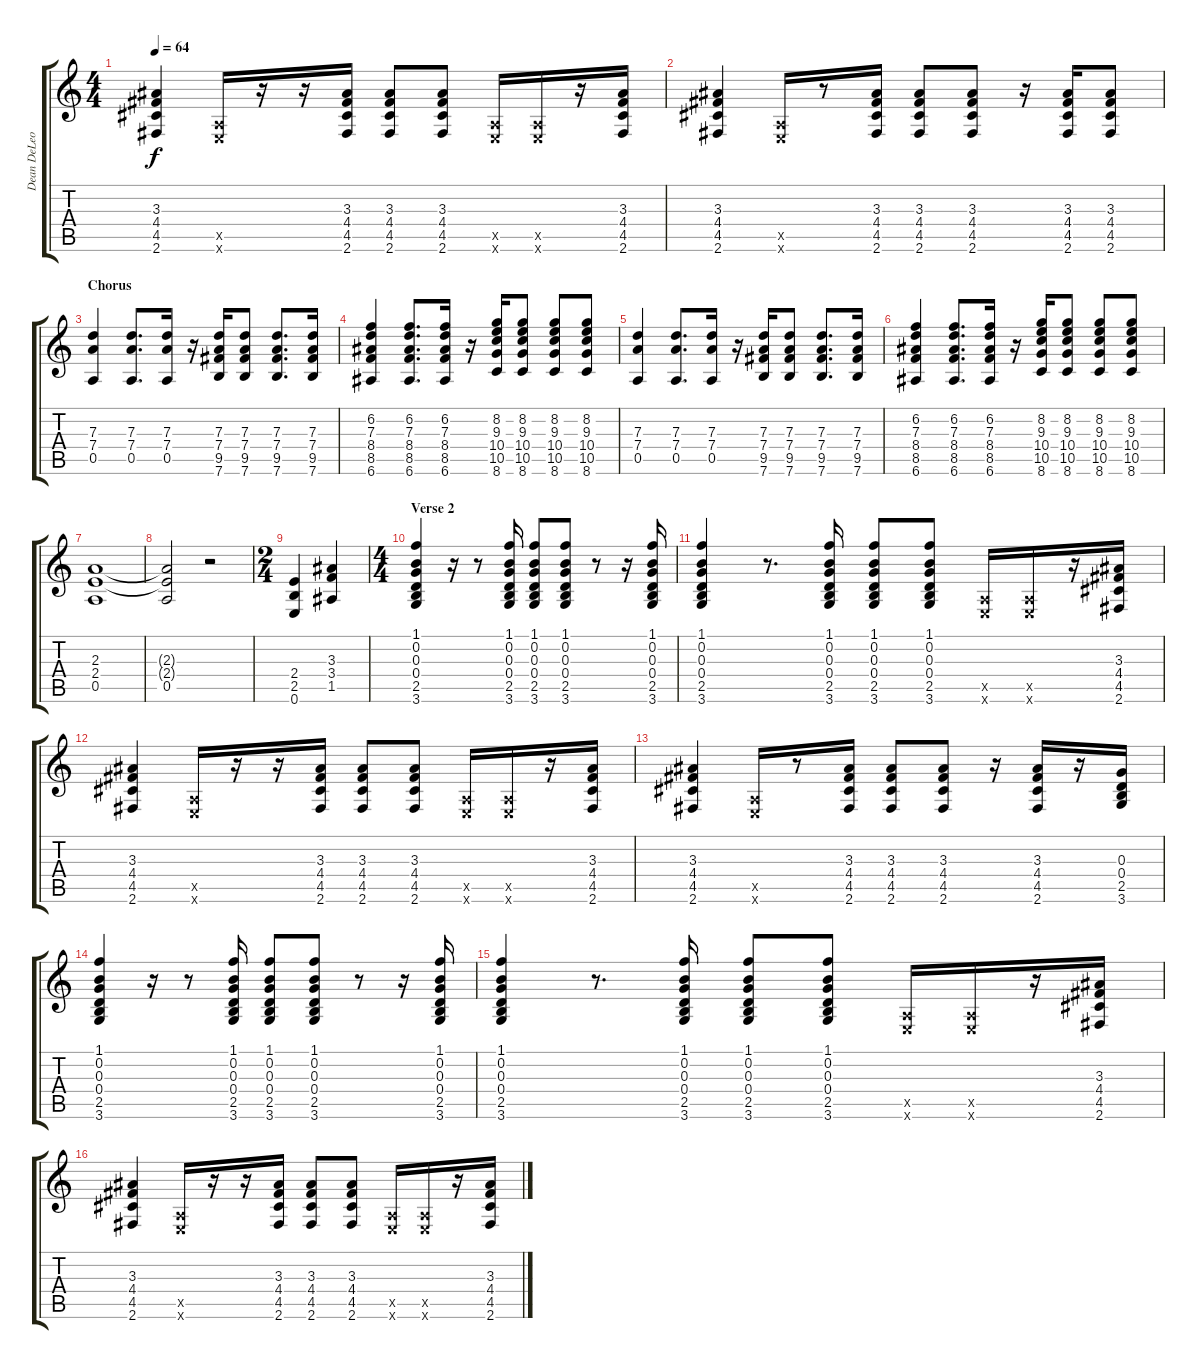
\track ("Dean DeLeo - Rhythm Guitar" "Dean DeLeo") {instrument distortionguitar}
\staff {score tabs}
\tuning (E4 B3 G3 D3 A2 E2) {hide}
\ts (4 4)
\tempo 64
\clef g2
\ks c
(3.3 4.4 4.5 2.6).4{dy f} (0.5{x} 0.6{x}).16 r.16 r.16 (3.3 4.4 4.5 2.6).16 (3.3 4.4 4.5 2.6).8 (3.3 4.4 4.5 2.6).8 (0.5{x} 0.6{x}).16 (0.5{x} 0.6{x}).16 r.16 (3.3 4.4 4.5 2.6).16 |
(3.3 4.4 4.5 2.6).4 (0.5{x} 0.6{x}).16 r.8 (3.3 4.4 4.5 2.6).16 (3.3 4.4 4.5 2.6).8 (3.3 4.4 4.5 2.6).8 r.16 (3.3 4.4 4.5 2.6).16 (3.3 4.4 4.5 2.6).8 |
\section ("" "Chorus")
(7.3 7.4 0.5).4 (7.3 7.4 0.5).8{d} (7.3 7.4 0.5).16 r.16 (7.3 7.4 9.5 7.6).16 (7.3 7.4 9.5 7.6).8 (7.3 7.4 9.5 7.6).8{d} (7.3 7.4 9.5 7.6).16 |
(6.2 7.3 8.4 8.5 6.6).4 (6.2 7.3 8.4 8.5 6.6).8{d} (6.2 7.3 8.4 8.5 6.6).16 r.16 (8.2 9.3 10.4 10.5 8.6).16 (8.2 9.3 10.4 10.5 8.6).8 (8.2 9.3 10.4 10.5 8.6).8 (8.2 9.3 10.4 10.5 8.6).8 |
(7.3 7.4 0.5).4 (7.3 7.4 0.5).8{d} (7.3 7.4 0.5).16 r.16 (7.3 7.4 9.5 7.6).16 (7.3 7.4 9.5 7.6).8 (7.3 7.4 9.5 7.6).8{d} (7.3 7.4 9.5 7.6).16 |
(6.2 7.3 8.4 8.5 6.6).4 (6.2 7.3 8.4 8.5 6.6).8{d} (6.2 7.3 8.4 8.5 6.6).16 r.16 (8.2 9.3 10.4 10.5 8.6).16 (8.2 9.3 10.4 10.5 8.6).8 (8.2 9.3 10.4 10.5 8.6).8 (8.2 9.3 10.4 10.5 8.6).8 |
(2.3 2.4 0.5).1 |
(2.3{t} 2.4{t} 0.5).2 r.2 |
\ts (2 4)
(2.4 2.5 0.6).4 (3.3 3.4 1.5).4 |
\ts (4 4)
\section ("" "Verse 2")
(1.1 0.2 0.3 0.4 2.5 3.6).4 r.16 r.8 (1.1 0.2 0.3 0.4 2.5 3.6).16 (1.1 0.2 0.3 0.4 2.5 3.6).8 (1.1 0.2 0.3 0.4 2.5 3.6).8 r.8 r.16 (1.1 0.2 0.3 0.4 2.5 3.6).16 |
(1.1 0.2 0.3 0.4 2.5 3.6).4 r.8{d} (1.1 0.2 0.3 0.4 2.5 3.6).16 (1.1 0.2 0.3 0.4 2.5 3.6).8 (1.1 0.2 0.3 0.4 2.5 3.6).8 (0.5{x} 0.6{x}).16 (0.5{x} 0.6{x}).16 r.16 (3.3 4.4 4.5 2.6).16 |
(3.3 4.4 4.5 2.6).4 (0.5{x} 0.6{x}).16 r.16 r.16 (3.3 4.4 4.5 2.6).16 (3.3 4.4 4.5 2.6).8 (3.3 4.4 4.5 2.6).8 (0.5{x} 0.6{x}).16 (0.5{x} 0.6{x}).16 r.16 (3.3 4.4 4.5 2.6).16 |
(3.3 4.4 4.5 2.6).4 (0.5{x} 0.6{x}).16 r.8 (3.3 4.4 4.5 2.6).16 (3.3 4.4 4.5 2.6).8 (3.3 4.4 4.5 2.6).8 r.16 (3.3 4.4 4.5 2.6).16 r.16 (0.3 0.4 2.5 3.6).16 |
(1.1 0.2 0.3 0.4 2.5 3.6).4 r.16 r.8 (1.1 0.2 0.3 0.4 2.5 3.6).16 (1.1 0.2 0.3 0.4 2.5 3.6).8 (1.1 0.2 0.3 0.4 2.5 3.6).8 r.8 r.16 (1.1 0.2 0.3 0.4 2.5 3.6).16 |
(1.1 0.2 0.3 0.4 2.5 3.6).4 r.8{d} (1.1 0.2 0.3 0.4 2.5 3.6).16 (1.1 0.2 0.3 0.4 2.5 3.6).8 (1.1 0.2 0.3 0.4 2.5 3.6).8 (0.5{x} 0.6{x}).16 (0.5{x} 0.6{x}).16 r.16 (3.3 4.4 4.5 2.6).16 |
(3.3 4.4 4.5 2.6).4 (0.5{x} 0.6{x}).16 r.16 r.16 (3.3 4.4 4.5 2.6).16 (3.3 4.4 4.5 2.6).8 (3.3 4.4 4.5 2.6).8 (0.5{x} 0.6{x}).16 (0.5{x} 0.6{x}).16 r.16 (3.3 4.4 4.5 2.6).16
